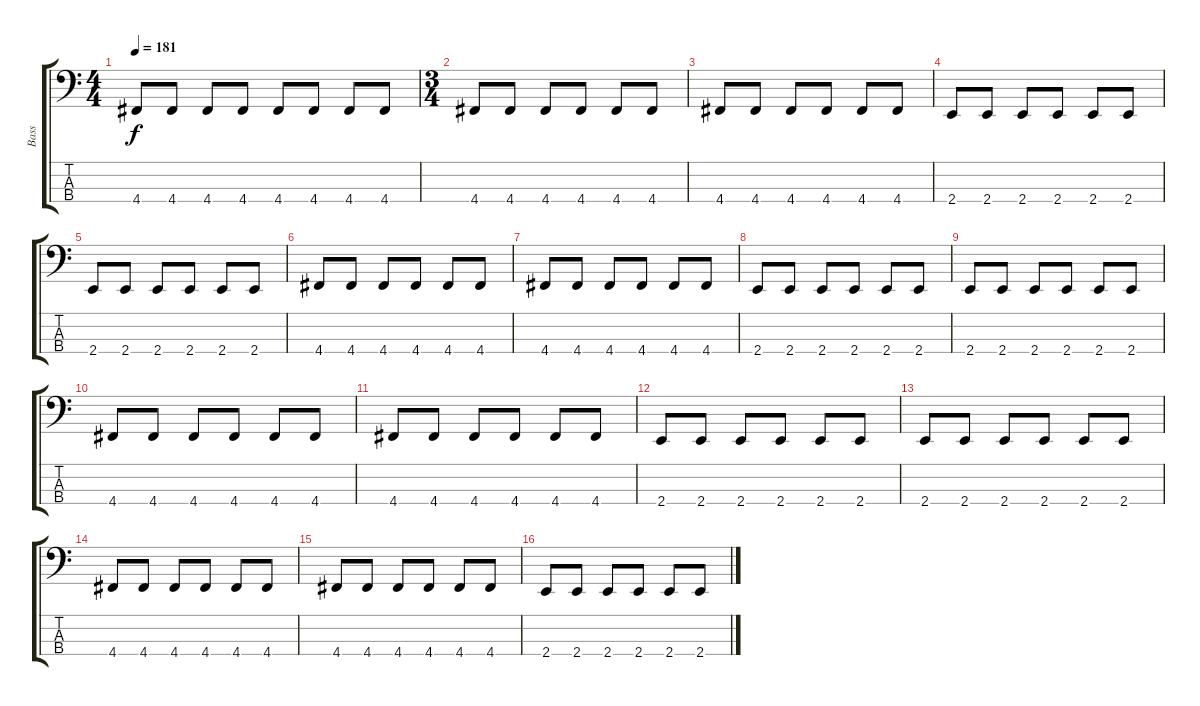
\track ("Bass" "Bass") {instrument electricbassfinger}
\staff {score tabs}
\tuning (F2 C2 G1 D1) {hide}
\ts (4 4)
\tempo 181
\clef f4
\ks c
4.4.8{dy f} 4.4.8 4.4.8 4.4.8 4.4.8 4.4.8 4.4.8 4.4.8 |
\ts (3 4)
4.4.8 4.4.8 4.4.8 4.4.8 4.4.8 4.4.8 |
4.4.8 4.4.8 4.4.8 4.4.8 4.4.8 4.4.8 |
2.4.8 2.4.8 2.4.8 2.4.8 2.4.8 2.4.8 |
2.4.8 2.4.8 2.4.8 2.4.8 2.4.8 2.4.8 |
4.4.8 4.4.8 4.4.8 4.4.8 4.4.8 4.4.8 |
4.4.8 4.4.8 4.4.8 4.4.8 4.4.8 4.4.8 |
2.4.8 2.4.8 2.4.8 2.4.8 2.4.8 2.4.8 |
2.4.8 2.4.8 2.4.8 2.4.8 2.4.8 2.4.8 |
4.4.8 4.4.8 4.4.8 4.4.8 4.4.8 4.4.8 |
4.4.8 4.4.8 4.4.8 4.4.8 4.4.8 4.4.8 |
2.4.8 2.4.8 2.4.8 2.4.8 2.4.8 2.4.8 |
2.4.8 2.4.8 2.4.8 2.4.8 2.4.8 2.4.8 |
4.4.8 4.4.8 4.4.8 4.4.8 4.4.8 4.4.8 |
4.4.8 4.4.8 4.4.8 4.4.8 4.4.8 4.4.8 |
2.4.8 2.4.8 2.4.8 2.4.8 2.4.8 2.4.8
